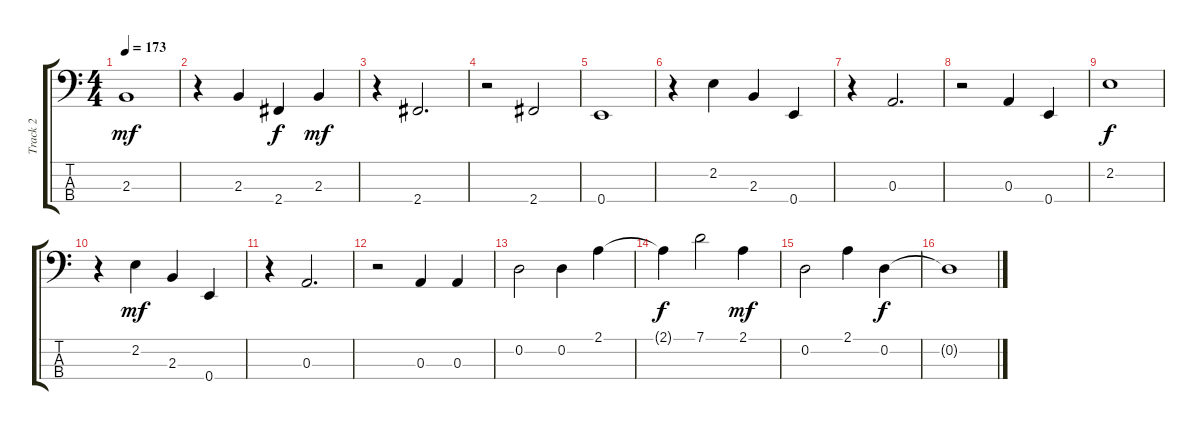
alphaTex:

\track ("Track 2" "Track 2") {instrument electricbassfinger}
\staff {score tabs}
\tuning (G2 D2 A1 E1) {hide}
\ts (4 4)
\tempo 173
\clef f4
\ks c
2.3.1{dy mf} |
r.4 2.3.4 2.4.4{dy f} 2.3.4{dy mf} |
r.4 2.4.2{d} |
r.2 2.4.2 |
0.4.1 |
r.4 2.2.4 2.3.4 0.4.4 |
r.4 0.3.2{d} |
r.2 0.3.4 0.4.4 |
2.2.1{dy f} |
r.4 2.2.4{dy mf} 2.3.4 0.4.4 |
r.4 0.3.2{d} |
r.2 0.3.4 0.3.4 |
0.2.2 0.2.4 2.1.4 |
2.1{t}.4{dy f} 7.1.2 2.1.4{dy mf} |
0.2.2 2.1.4 0.2.4{dy f} |
0.2{t}.1
